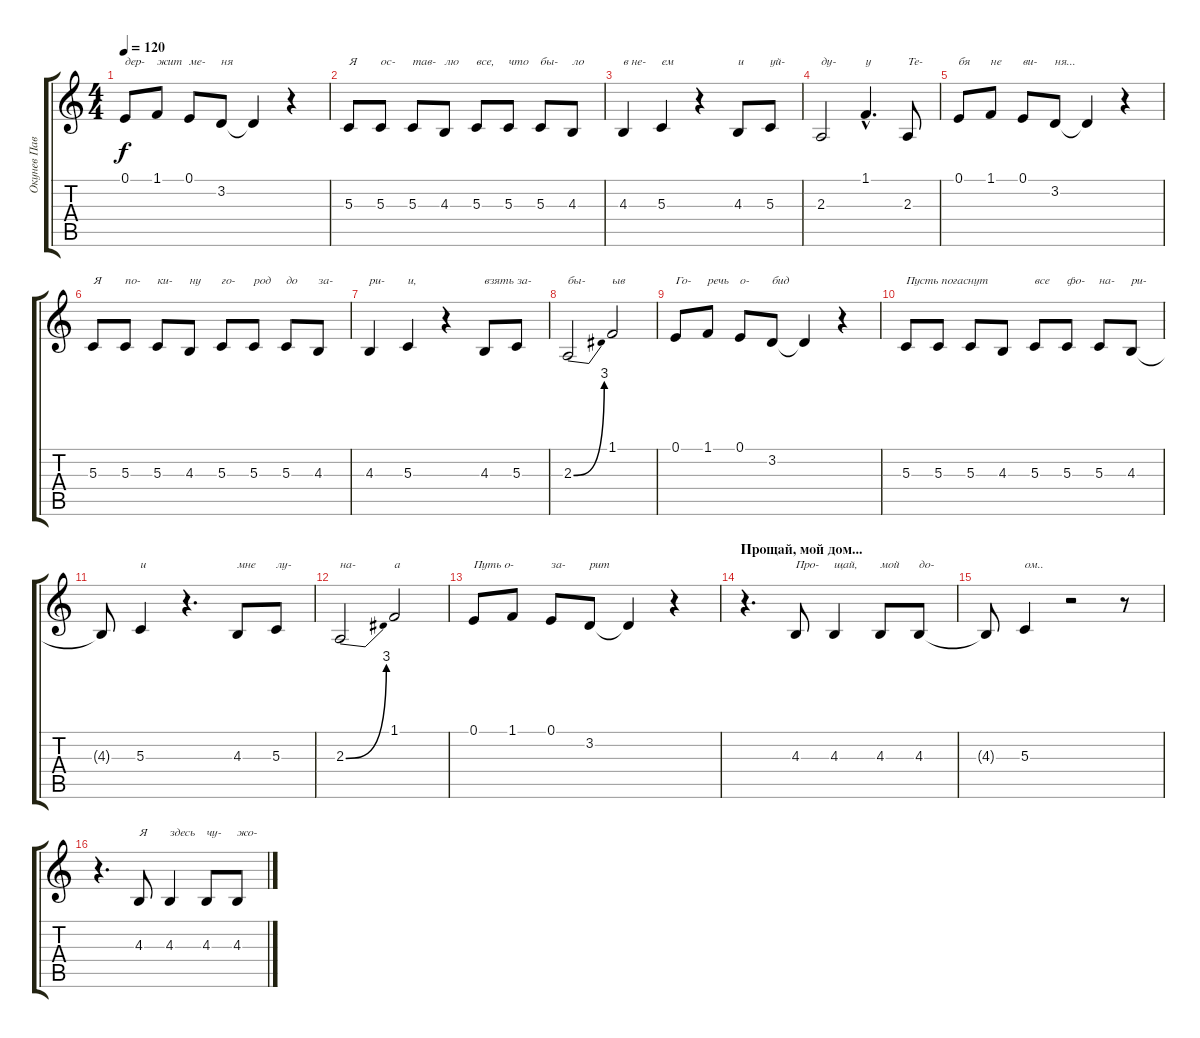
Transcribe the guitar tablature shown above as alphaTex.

\track ("Окунев Павел" "Окунев Пав") {instrument oboe}
\staff {score tabs}
\tuning (E4 B3 G3 D3 A2 E2) {hide}
\ts (4 4)
\tempo 120
\clef g2
\ks c
0.1.8{txt "дер-" dy f} 1.1.8{txt "жит"} 0.1.8{txt "ме-"} 3.2.8{txt "ня"} 3.2{t}.4 r.4 |
5.3.8{txt "Я"} 5.3.8{txt "ос-"} 5.3.8{txt "тав-"} 4.3.8{txt "лю"} 5.3.8{txt "все,"} 5.3.8{txt "что"} 5.3.8{txt "бы-"} 4.3.8{txt "ло"} |
4.3.4{txt "в не-"} 5.3.4{txt "ем"} r.4 4.3.8{txt "и"} 5.3.8{txt "уй-"} |
2.3.2{txt "ду-"} 1.1{hac}.4{d txt "у"} 2.3.8{txt "Те-"} |
0.1.8{txt "бя"} 1.1.8{txt "не"} 0.1.8{txt "ви-"} 3.2.8{txt "ня..."} 3.2{t}.4 r.4 |
5.3.8{txt "Я"} 5.3.8{txt "по-"} 5.3.8{txt "ки-"} 4.3.8{txt "ну"} 5.3.8{txt "го-"} 5.3.8{txt "род"} 5.3.8{txt "до"} 4.3.8{txt "за-"} |
4.3.4{txt "ри-"} 5.3.4{txt "и,"} r.4 4.3.8{txt "взять за-"} 5.3.8 |
2.3{be (bend 0 0 60 12)}.2{txt "бы-"} 1.1.2{txt "ыв"} |
0.1.8{txt "Го-"} 1.1.8{txt "речь"} 0.1.8{txt "о-"} 3.2.8{txt "бид"} 3.2{t}.4 r.4 |
5.3.8{txt "Пусть погаснут"} 5.3.8 5.3.8 4.3.8 5.3.8{txt "все"} 5.3.8{txt "фо-"} 5.3.8{txt "на-"} 4.3.8{txt "ри-"} |
4.3{t}.8 5.3.4{txt "и"} r.4{d} 4.3.8{txt "мне"} 5.3.8{txt "лу-"} |
2.3{be (bend 0 0 60 12)}.2{txt "на-"} 1.1.2{txt "а"} |
0.1.8{txt "Путь о-"} 1.1.8 0.1.8{txt "за-"} 3.2.8{txt "рит"} 3.2{t}.4 r.4 |
\section ("" "Прощай, мой дом...")
r.4{d} 4.3.8{txt "Про-"} 4.3.4{txt "щай,"} 4.3.8{txt "мой"} 4.3.8{txt "до-"} |
4.3{t}.8 5.3.4{txt "ом.."} r.2 r.8 |
r.4{d} 4.3.8{txt "Я"} 4.3.4{txt "здесь"} 4.3.8{txt "чу-"} 4.3.8{txt "жо-"}
